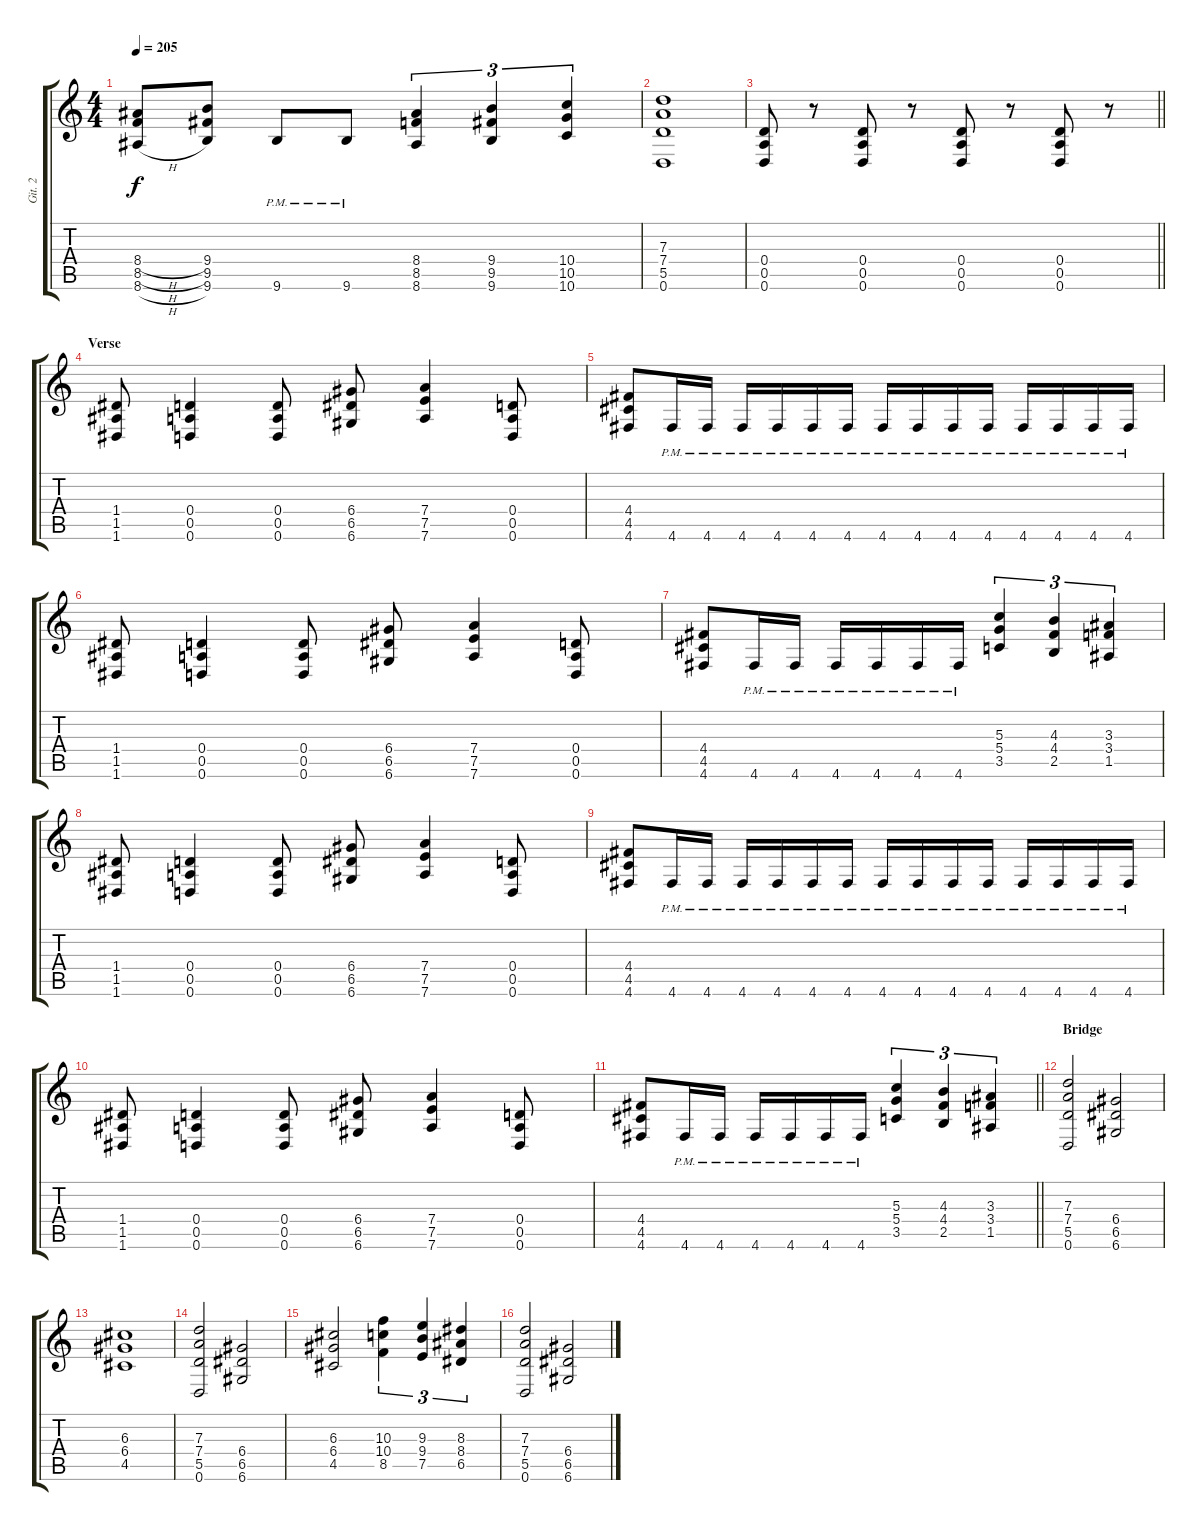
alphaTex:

\track ("Git. 2" "Git. 2") {instrument distortionguitar}
\staff {score tabs}
\tuning (E4 B3 G3 D3 A2 D2) {hide}
\ts (4 4)
\tempo 205
\clef g2
\ks c
(8.4{h} 8.5{h} 8.6{h}).8{dy f} (9.4 9.5 9.6).8 9.6{pm}.8 9.6{pm}.8 (8.4 8.5 8.6).4{tu (3 2)} (9.4 9.5 9.6).4{tu (3 2)} (10.4 10.5 10.6).4{tu (3 2)} |
(7.3 7.4 5.5 0.6).1 |
\barLineRight lightlight
(0.4 0.5 0.6).8 r.8 (0.4 0.5 0.6).8 r.8 (0.4 0.5 0.6).8 r.8 (0.4 0.5 0.6).8 r.8 |
\section ("" "Verse")
(1.4 1.5 1.6).8 (0.4 0.5 0.6).4 (0.4 0.5 0.6).8 (6.4 6.5 6.6).8 (7.4 7.5 7.6).4 (0.4 0.5 0.6).8 |
(4.4 4.5 4.6).8 4.6{pm}.16 4.6{pm}.16 4.6{pm}.16 4.6{pm}.16 4.6{pm}.16 4.6{pm}.16 4.6{pm}.16 4.6{pm}.16 4.6{pm}.16 4.6{pm}.16 4.6{pm}.16 4.6{pm}.16 4.6{pm}.16 4.6{pm}.16 |
(1.4 1.5 1.6).8 (0.4 0.5 0.6).4 (0.4 0.5 0.6).8 (6.4 6.5 6.6).8 (7.4 7.5 7.6).4 (0.4 0.5 0.6).8 |
(4.4 4.5 4.6).8 4.6{pm}.16 4.6{pm}.16 4.6{pm}.16 4.6{pm}.16 4.6{pm}.16 4.6{pm}.16 (5.3 5.4 3.5).4{tu (3 2)} (4.3 4.4 2.5).4{tu (3 2)} (3.3 3.4 1.5).4{tu (3 2)} |
(1.4 1.5 1.6).8 (0.4 0.5 0.6).4 (0.4 0.5 0.6).8 (6.4 6.5 6.6).8 (7.4 7.5 7.6).4 (0.4 0.5 0.6).8 |
(4.4 4.5 4.6).8 4.6{pm}.16 4.6{pm}.16 4.6{pm}.16 4.6{pm}.16 4.6{pm}.16 4.6{pm}.16 4.6{pm}.16 4.6{pm}.16 4.6{pm}.16 4.6{pm}.16 4.6{pm}.16 4.6{pm}.16 4.6{pm}.16 4.6{pm}.16 |
(1.4 1.5 1.6).8 (0.4 0.5 0.6).4 (0.4 0.5 0.6).8 (6.4 6.5 6.6).8 (7.4 7.5 7.6).4 (0.4 0.5 0.6).8 |
\barLineRight lightlight
(4.4 4.5 4.6).8 4.6{pm}.16 4.6{pm}.16 4.6{pm}.16 4.6{pm}.16 4.6{pm}.16 4.6{pm}.16 (5.3 5.4 3.5).4{tu (3 2)} (4.3 4.4 2.5).4{tu (3 2)} (3.3 3.4 1.5).4{tu (3 2)} |
\section ("" "Bridge")
(7.3 7.4 5.5 0.6).2 (6.4 6.5 6.6).2 |
(6.3 6.4 4.5).1 |
(7.3 7.4 5.5 0.6).2 (6.4 6.5 6.6).2 |
(6.3 6.4 4.5).2 (10.3 10.4 8.5).4{tu (3 2)} (9.3 9.4 7.5).4{tu (3 2)} (8.3 8.4 6.5).4{tu (3 2)} |
(7.3 7.4 5.5 0.6).2 (6.4 6.5 6.6).2
